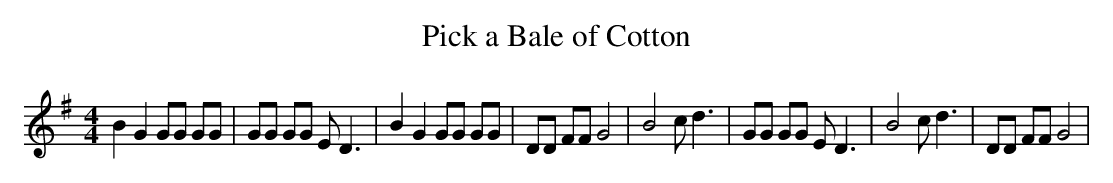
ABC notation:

X:1
T:Pick a Bale of Cotton
M:4/4
L:1/8
K:G
 B2 G2 GG GG| GG GG E D3| B2 G2 GG GG| DD FF G4| B4 c d3| GG GG E D3|\
 B4 c d3| DD FF G4|
